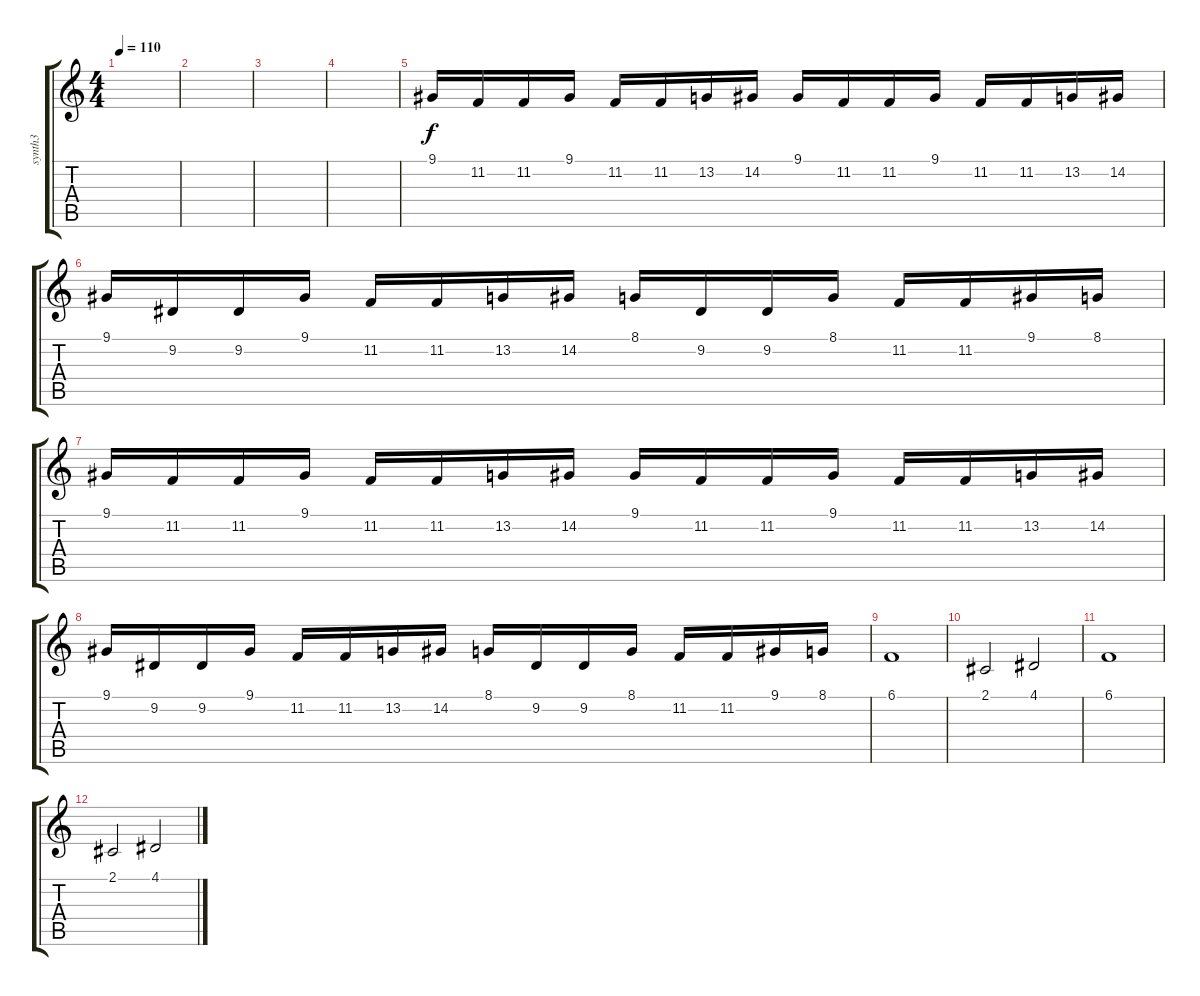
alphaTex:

\track ("synth3" "synth3") {instrument pad7halo}
\staff {score tabs}
\tuning (B3 Gb3 D3 A2 E2 B1) {hide}
\ts (4 4)
\tempo 110
\clef g2
\ks c
|
|
|
|
9.1.16 11.2.16 11.2.16 9.1.16 11.2.16 11.2.16 13.2.16 14.2.16 9.1.16 11.2.16 11.2.16 9.1.16 11.2.16 11.2.16 13.2.16 14.2.16 |
9.1.16 9.2.16 9.2.16 9.1.16 11.2.16 11.2.16 13.2.16 14.2.16 8.1.16 9.2.16 9.2.16 8.1.16 11.2.16 11.2.16 9.1.16 8.1.16 |
9.1.16 11.2.16 11.2.16 9.1.16 11.2.16 11.2.16 13.2.16 14.2.16 9.1.16 11.2.16 11.2.16 9.1.16 11.2.16 11.2.16 13.2.16 14.2.16 |
9.1.16 9.2.16 9.2.16 9.1.16 11.2.16 11.2.16 13.2.16 14.2.16 8.1.16 9.2.16 9.2.16 8.1.16 11.2.16 11.2.16 9.1.16 8.1.16 |
6.1.1{volume 10} |
2.1.2 4.1.2 |
6.1.1{volume 10} |
2.1.2 4.1.2
